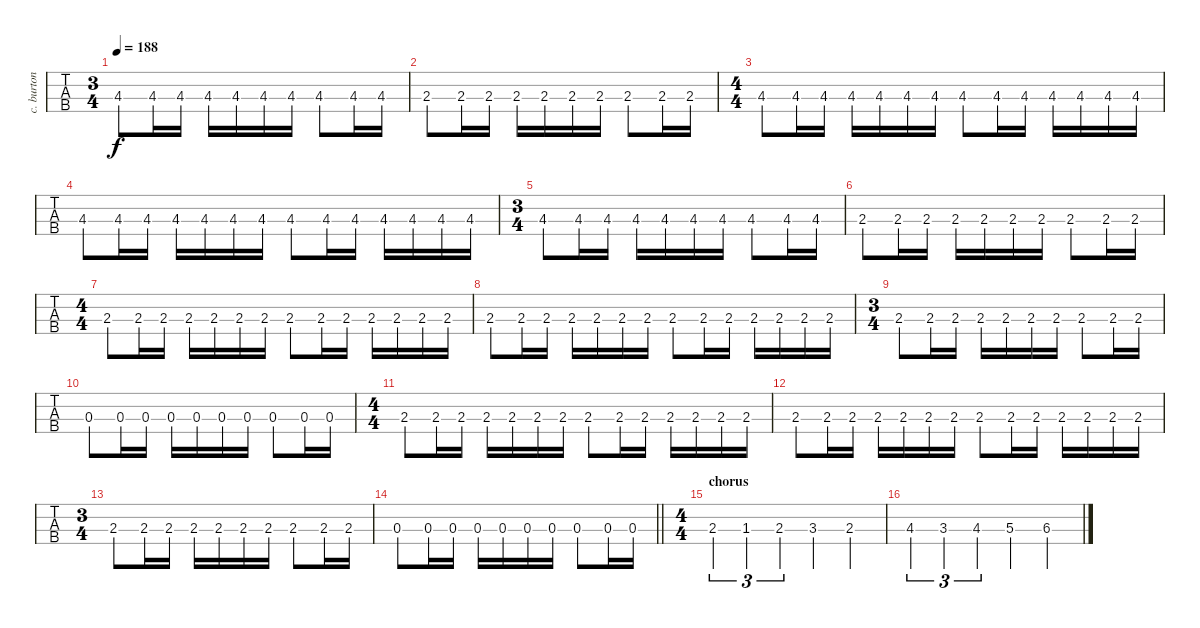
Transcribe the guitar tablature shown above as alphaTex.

\track ("c. burton - bass" "c. burton ") {instrument electricbassfinger}
\staff {tabs}
\tuning (G2 D2 A1 E1) {hide}
\ts (3 4)
\tempo 188
\clef f4
\ks c
4.3.8{dy f} 4.3.16 4.3.16 4.3.16 4.3.16 4.3.16 4.3.16 4.3.8 4.3.16 4.3.16 |
2.3.8 2.3.16 2.3.16 2.3.16 2.3.16 2.3.16 2.3.16 2.3.8 2.3.16 2.3.16 |
\ts (4 4)
4.3.8 4.3.16 4.3.16 4.3.16 4.3.16 4.3.16 4.3.16 4.3.8 4.3.16 4.3.16 4.3.16 4.3.16 4.3.16 4.3.16 |
4.3.8 4.3.16 4.3.16 4.3.16 4.3.16 4.3.16 4.3.16 4.3.8 4.3.16 4.3.16 4.3.16 4.3.16 4.3.16 4.3.16 |
\ts (3 4)
4.3.8 4.3.16 4.3.16 4.3.16 4.3.16 4.3.16 4.3.16 4.3.8 4.3.16 4.3.16 |
2.3.8 2.3.16 2.3.16 2.3.16 2.3.16 2.3.16 2.3.16 2.3.8 2.3.16 2.3.16 |
\ts (4 4)
2.3.8 2.3.16 2.3.16 2.3.16 2.3.16 2.3.16 2.3.16 2.3.8 2.3.16 2.3.16 2.3.16 2.3.16 2.3.16 2.3.16 |
2.3.8 2.3.16 2.3.16 2.3.16 2.3.16 2.3.16 2.3.16 2.3.8 2.3.16 2.3.16 2.3.16 2.3.16 2.3.16 2.3.16 |
\ts (3 4)
2.3.8 2.3.16 2.3.16 2.3.16 2.3.16 2.3.16 2.3.16 2.3.8 2.3.16 2.3.16 |
0.3.8 0.3.16 0.3.16 0.3.16 0.3.16 0.3.16 0.3.16 0.3.8 0.3.16 0.3.16 |
\ts (4 4)
2.3.8 2.3.16 2.3.16 2.3.16 2.3.16 2.3.16 2.3.16 2.3.8 2.3.16 2.3.16 2.3.16 2.3.16 2.3.16 2.3.16 |
2.3.8 2.3.16 2.3.16 2.3.16 2.3.16 2.3.16 2.3.16 2.3.8 2.3.16 2.3.16 2.3.16 2.3.16 2.3.16 2.3.16 |
\ts (3 4)
2.3.8 2.3.16 2.3.16 2.3.16 2.3.16 2.3.16 2.3.16 2.3.8 2.3.16 2.3.16 |
\barLineRight lightlight
0.3.8 0.3.16 0.3.16 0.3.16 0.3.16 0.3.16 0.3.16 0.3.8 0.3.16 0.3.16 |
\ts (4 4)
\section ("" "chorus")
2.3.4{tu (3 2)} 1.3.4{tu (3 2)} 2.3.4{tu (3 2)} 3.3.4 2.3.4 |
4.3.4{tu (3 2)} 3.3.4{tu (3 2)} 4.3.4{tu (3 2)} 5.3.4 6.3.4
